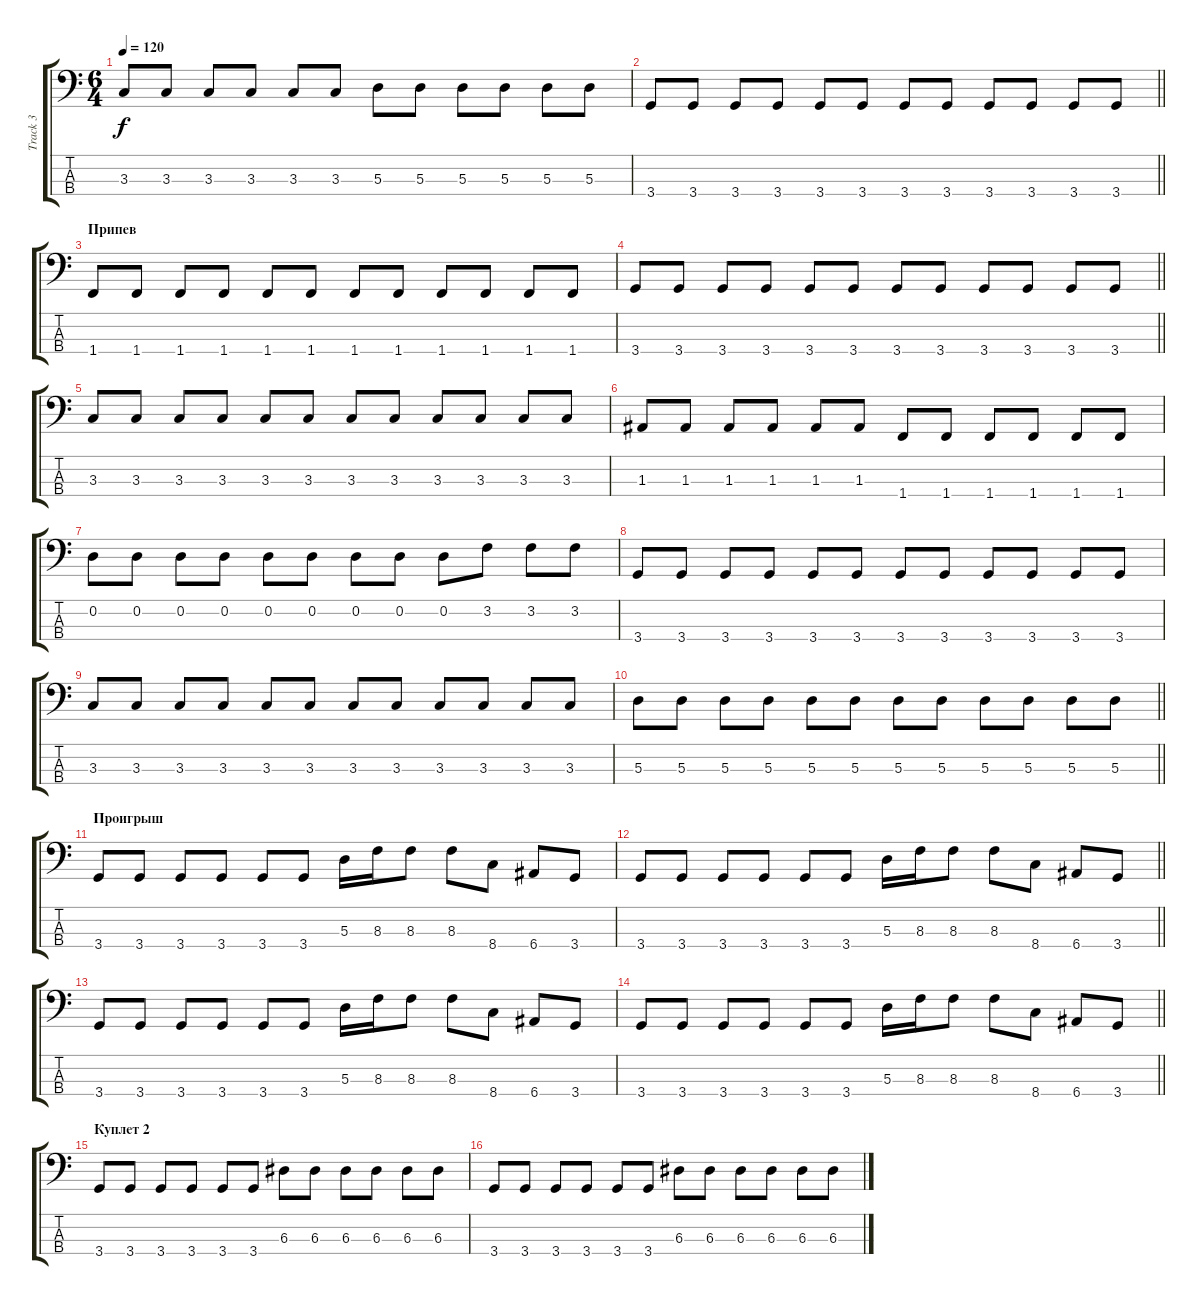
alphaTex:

\track ("Track 3" "Track 3") {instrument electricbassfinger}
\staff {score tabs}
\tuning (G2 D2 A1 E1) {hide}
\ts (6 4)
\tempo 120
\clef f4
\ks c
3.3.8{dy f} 3.3.8 3.3.8 3.3.8 3.3.8 3.3.8 5.3.8 5.3.8 5.3.8 5.3.8 5.3.8 5.3.8 |
\barLineRight lightlight
3.4.8 3.4.8 3.4.8 3.4.8 3.4.8 3.4.8 3.4.8 3.4.8 3.4.8 3.4.8 3.4.8 3.4.8 |
\section ("" "Припев")
1.4.8 1.4.8 1.4.8 1.4.8 1.4.8 1.4.8 1.4.8 1.4.8 1.4.8 1.4.8 1.4.8 1.4.8 |
\barLineRight lightlight
3.4.8 3.4.8 3.4.8 3.4.8 3.4.8 3.4.8 3.4.8 3.4.8 3.4.8 3.4.8 3.4.8 3.4.8 |
3.3.8 3.3.8 3.3.8 3.3.8 3.3.8 3.3.8 3.3.8 3.3.8 3.3.8 3.3.8 3.3.8 3.3.8 |
1.3.8 1.3.8 1.3.8 1.3.8 1.3.8 1.3.8 1.4.8 1.4.8 1.4.8 1.4.8 1.4.8 1.4.8 |
0.2.8 0.2.8 0.2.8 0.2.8 0.2.8 0.2.8 0.2.8 0.2.8 0.2.8 3.2.8 3.2.8 3.2.8 |
3.4.8 3.4.8 3.4.8 3.4.8 3.4.8 3.4.8 3.4.8 3.4.8 3.4.8 3.4.8 3.4.8 3.4.8 |
3.3.8 3.3.8 3.3.8 3.3.8 3.3.8 3.3.8 3.3.8 3.3.8 3.3.8 3.3.8 3.3.8 3.3.8 |
\barLineRight lightlight
5.3.8 5.3.8 5.3.8 5.3.8 5.3.8 5.3.8 5.3.8 5.3.8 5.3.8 5.3.8 5.3.8 5.3.8 |
\section ("" "Проигрыш")
3.4.8 3.4.8 3.4.8 3.4.8 3.4.8 3.4.8 5.3.16 8.3.16 8.3.8 8.3.8 8.4.8 6.4.8 3.4.8 |
\barLineRight lightlight
3.4.8 3.4.8 3.4.8 3.4.8 3.4.8 3.4.8 5.3.16 8.3.16 8.3.8 8.3.8 8.4.8 6.4.8 3.4.8 |
3.4.8 3.4.8 3.4.8 3.4.8 3.4.8 3.4.8 5.3.16 8.3.16 8.3.8 8.3.8 8.4.8 6.4.8 3.4.8 |
\barLineRight lightlight
3.4.8 3.4.8 3.4.8 3.4.8 3.4.8 3.4.8 5.3.16 8.3.16 8.3.8 8.3.8 8.4.8 6.4.8 3.4.8 |
\section ("" "Куплет 2")
3.4.8 3.4.8 3.4.8 3.4.8 3.4.8 3.4.8 6.3.8 6.3.8 6.3.8 6.3.8 6.3.8 6.3.8 |
3.4.8 3.4.8 3.4.8 3.4.8 3.4.8 3.4.8 6.3.8 6.3.8 6.3.8 6.3.8 6.3.8 6.3.8
